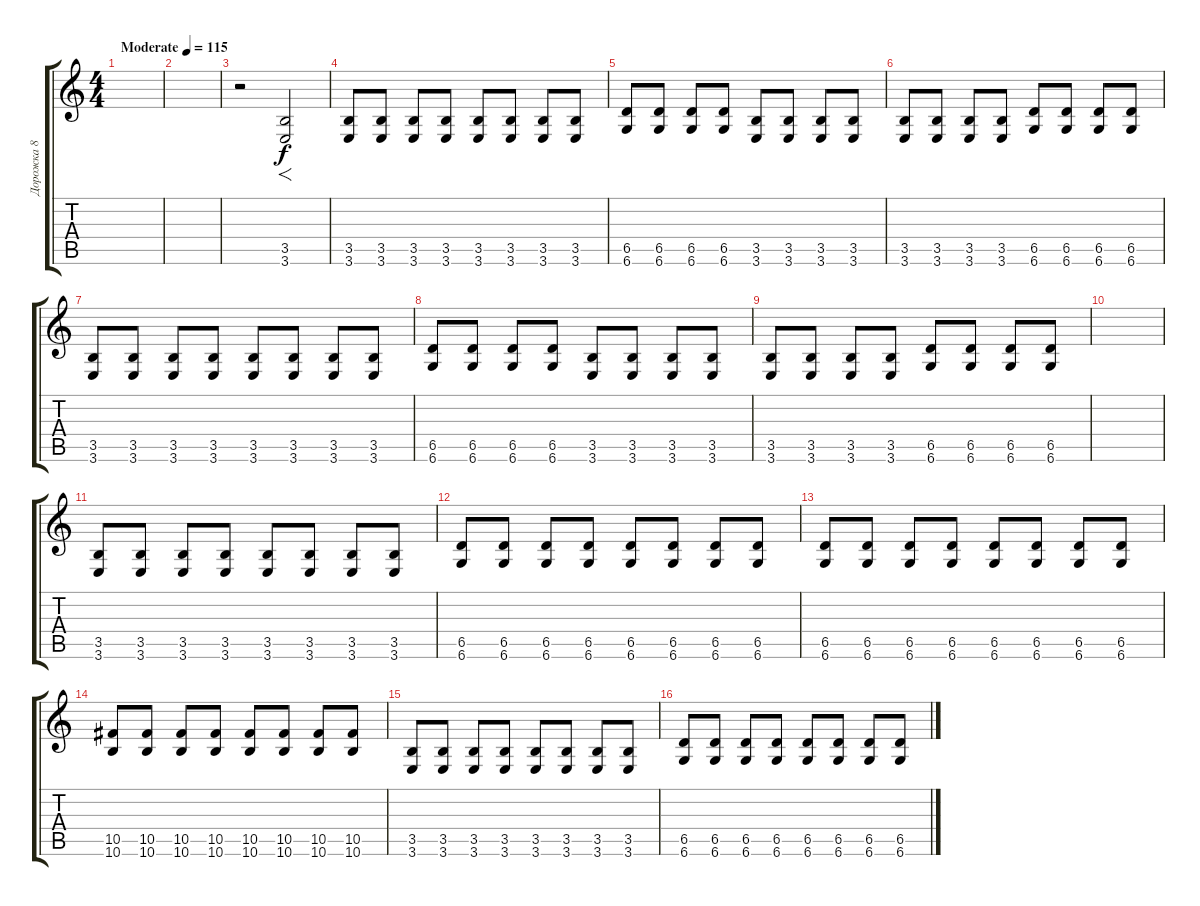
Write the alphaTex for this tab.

\track ("Дорожка 8" "Дорожка 8") {instrument distortionguitar}
\staff {score tabs}
\tuning (Eb4 Bb3 Gb3 Db3 Ab2 Db2) {hide}
\ts (4 4)
\tempo (115 "Moderate")
\clef g2
\ks c
|
|
r.2 (3.5 3.6).2{f} |
(3.5 3.6).8 (3.5 3.6).8 (3.5 3.6).8 (3.5 3.6).8 (3.5 3.6).8 (3.5 3.6).8 (3.5 3.6).8 (3.5 3.6).8 |
(6.5 6.6).8 (6.5 6.6).8 (6.5 6.6).8 (6.5 6.6).8 (3.5 3.6).8 (3.5 3.6).8 (3.5 3.6).8 (3.5 3.6).8 |
(3.5 3.6).8 (3.5 3.6).8 (3.5 3.6).8 (3.5 3.6).8 (6.5 6.6).8 (6.5 6.6).8 (6.5 6.6).8 (6.5 6.6).8 |
(3.5 3.6).8 (3.5 3.6).8 (3.5 3.6).8 (3.5 3.6).8 (3.5 3.6).8 (3.5 3.6).8 (3.5 3.6).8 (3.5 3.6).8 |
(6.5 6.6).8 (6.5 6.6).8 (6.5 6.6).8 (6.5 6.6).8 (3.5 3.6).8 (3.5 3.6).8 (3.5 3.6).8 (3.5 3.6).8 |
(3.5 3.6).8 (3.5 3.6).8 (3.5 3.6).8 (3.5 3.6).8 (6.5 6.6).8 (6.5 6.6).8 (6.5 6.6).8 (6.5 6.6).8 |
|
(3.5 3.6).8 (3.5 3.6).8 (3.5 3.6).8 (3.5 3.6).8 (3.5 3.6).8 (3.5 3.6).8 (3.5 3.6).8 (3.5 3.6).8 |
(6.5 6.6).8 (6.5 6.6).8 (6.5 6.6).8 (6.5 6.6).8 (6.5 6.6).8 (6.5 6.6).8 (6.5 6.6).8 (6.5 6.6).8 |
(6.5 6.6).8 (6.5 6.6).8 (6.5 6.6).8 (6.5 6.6).8 (6.5 6.6).8 (6.5 6.6).8 (6.5 6.6).8 (6.5 6.6).8 |
(10.5 10.6).8 (10.5 10.6).8 (10.5 10.6).8 (10.5 10.6).8 (10.5 10.6).8 (10.5 10.6).8 (10.5 10.6).8 (10.5 10.6).8 |
(3.5 3.6).8 (3.5 3.6).8 (3.5 3.6).8 (3.5 3.6).8 (3.5 3.6).8 (3.5 3.6).8 (3.5 3.6).8 (3.5 3.6).8 |
(6.5 6.6).8 (6.5 6.6).8 (6.5 6.6).8 (6.5 6.6).8 (6.5 6.6).8 (6.5 6.6).8 (6.5 6.6).8 (6.5 6.6).8
